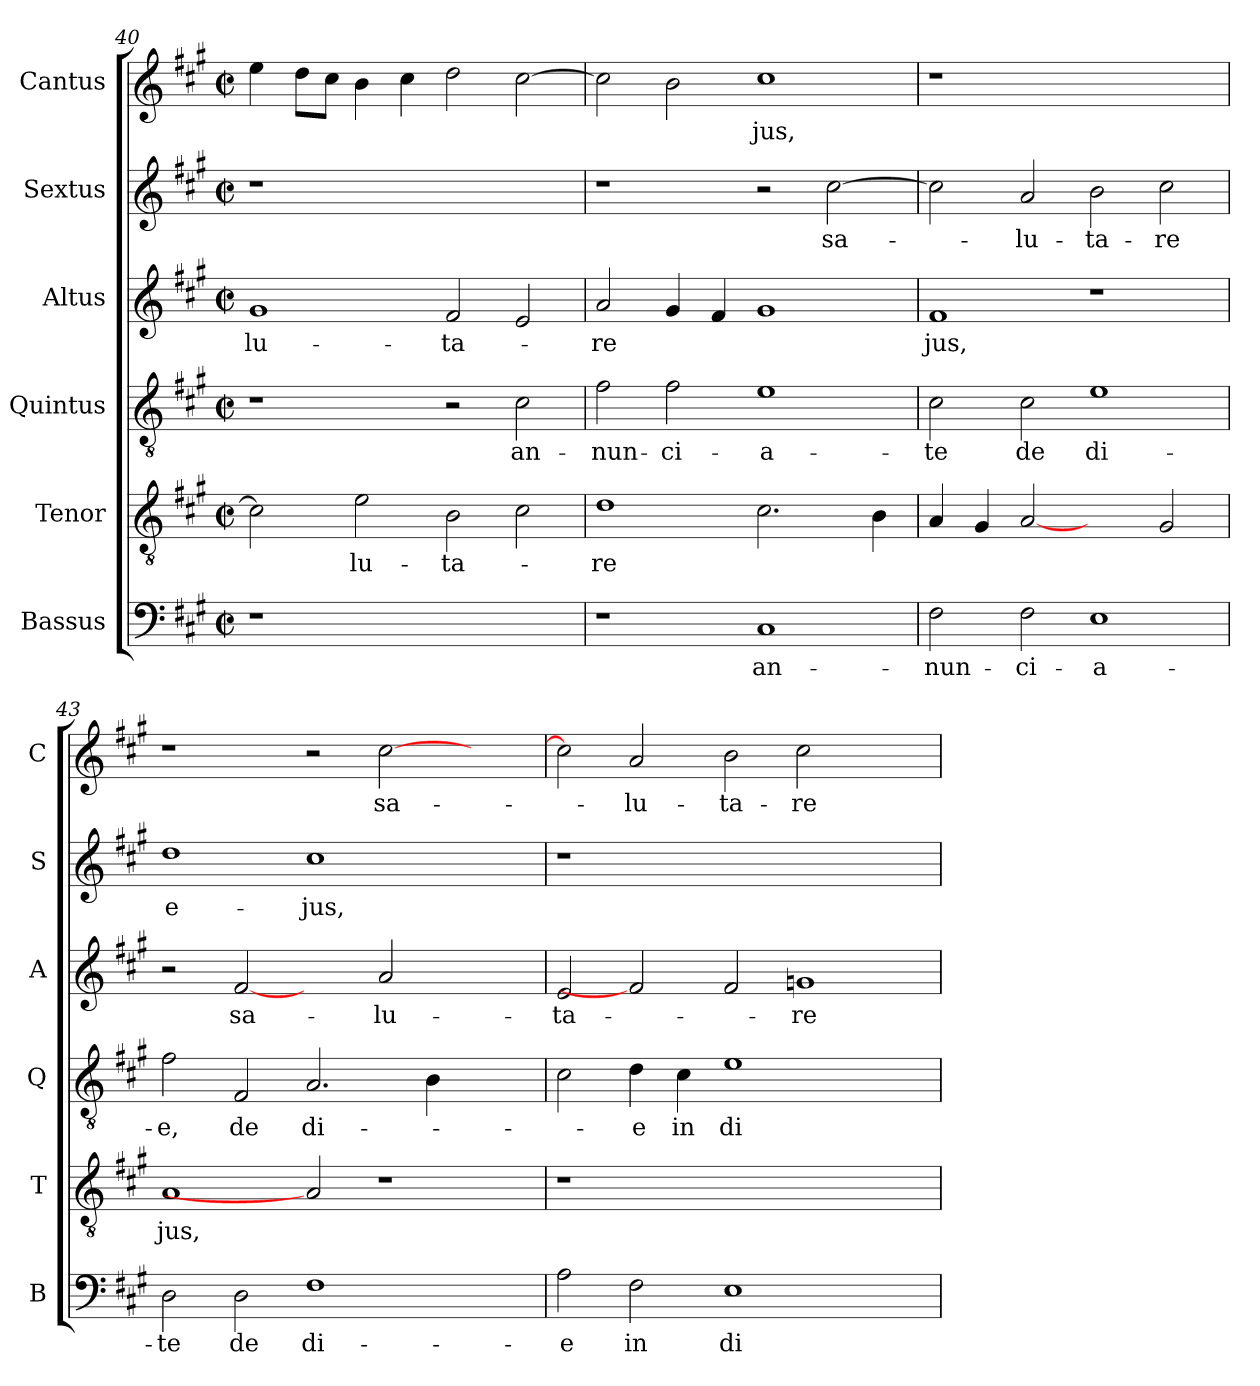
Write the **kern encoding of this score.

**kern	**text	**kern	**text	**kern	**text	**kern	**text	**kern	**text	**kern	**text
*part6	*part6	*part5	*part5	*part4	*part4	*part3	*part3	*part2	*part2	*part1	*part1
*staff6	*staff6	*staff5	*staff5	*staff4	*staff4	*staff3	*staff3	*staff2	*staff2	*staff1	*staff1
*I"Bassus	*	*I"Tenor	*	*I"Quintus	*	*I"Altus	*	*I"Sextus	*	*I"Cantus	*
*I'B	*	*I'T	*	*I'Q	*	*I'A	*	*I'S	*	*I'C	*
!!LO:LB:g=z
*clefF4	*	*clefGv2	*	*clefGv2	*	*clefG2	*	*clefG2	*	*clefG2	*
*k[f#c#g#]	*	*k[f#c#g#]	*	*k[f#c#g#]	*	*k[f#c#g#]	*	*k[f#c#g#]	*	*k[f#c#g#]	*
*A:	*	*A:	*	*A:	*	*A:	*	*A:	*	*A:	*
*M2/2	*	*M2/2	*	*M2/2	*	*M2/2	*	*M2/2	*	*M2/2	*
*met(c|)	*	*met(c|)	*	*met(c|)	*	*met(c|)	*	*met(c|)	*	*met(c|)	*
=40	=40	=40	=40	=40	=40	=40	=40	=40	=40	=40	=40
!	!	!	!	!	!	!	!LO:LY:b	!	!	!	!
1r	.	2c#\]	.	1r	.	1g#	-lu-	1r	.	4ee\	.
.	.	.	.	.	.	.	.	.	.	8dd\L	.
.	.	.	.	.	.	.	.	.	.	8cc#\J	.
!	!	!	!LO:LY:b	!	!	!	!	!	!	!	!
.	.	2e\	-lu-	.	.	.	.	.	.	4b\	.
.	.	.	.	.	.	.	.	.	.	4cc#\	.
!	!	!	!LO:LY:b	!	!	!	!	!	!	!	!
!	!	!	!	!	!	!	!LO:LY:b	!	!	!	!
1ryy	.	2B\	-ta-	2r	.	2f#/	-ta-	1ryy	.	2dd\	.
!	!	!	!	!	!LO:LY:b	!	!	!	!	!	!
.	.	2c#\	.	2c#\	an-	2e/	.	.	.	[2cc#\	.
=41	=41	=41	=41	=41	=41	=41	=41	=41	=41	=41	=41
!	!	!	!LO:LY:b	!	!	!	!	!	!	!	!
!	!	!	!	!	!LO:LY:b	!	!	!	!	!	!
!	!	!	!	!	!	!	!LO:LY:b	!	!	!	!
1r	.	1d	-re	2f#\	-nun-	2a/	-re	1r	.	2cc#\]	.
!	!	!	!	!	!LO:LY:b	!	!	!	!	!	!
.	.	.	.	2f#\	-ci-	4g#/	.	.	.	2b\	.
.	.	.	.	.	.	4f#/	.	.	.	.	.
!	!LO:LY:b	!	!	!	!	!	!	!	!	!	!
!	!	!	!	!	!LO:LY:b	!	!	!	!	!	!
!	!	!	!	!	!	!	!	!	!	!	!LO:LY:b
1C#	an-	2.c#\	.	1e	-a-	1g#	.	2r	.	1cc#	jus,
!	!	!	!	!	!	!	!	!	!LO:LY:b	!	!
.	.	.	.	.	.	.	.	[2cc#\	sa-	.	.
.	.	4B\	.	.	.	.	.	.	.	.	.
=42	=42	=42	=42	=42	=42	=42	=42	=42	=42	=42	=42
!	!LO:LY:b	!	!	!	!	!	!	!	!	!	!
!	!	!	!	!	!LO:LY:b	!	!	!	!	!	!
!	!	!	!	!	!	!	!LO:LY:b	!	!	!	!
2F#\	-nun-	4A/	.	2c#\	-te	1f#	jus,	2cc#\]	.	1r	.
.	.	4G#/	.	.	.	.	.	.	.	.	.
!	!LO:LY:b	!	!	!	!	!	!	!	!	!	!
!	!	!	!	!	!LO:LY:b	!	!	!	!	!	!
!	!	!	!	!	!	!	!	!	!LO:LY:b	!	!
2F#\	-ci-	[2A	.	2c#\	de	.	.	2a/	-lu-	.	.
!	!LO:LY:b	!	!	!	!	!	!	!	!	!	!
!	!	!	!	!	!LO:LY:b	!	!	!	!	!	!
!	!	!	!	!	!	!	!	!	!LO:LY:b	!	!
1E	-a-	2ryy	.	1e	di-	1r	.	2b\	-ta-	1ryy	.
!	!	!	!	!	!	!	!	!	!LO:LY:b	!	!
.	.	2G#/	.	.	.	.	.	2cc#\	-re	.	.
=43	=43	=43	=43	=43	=43	=43	=43	=43	=43	=43	=43
!	!LO:LY:b	!	!	!	!	!	!	!	!	!	!
!	!	!	!LO:LY:b	!	!	!	!	!	!	!	!
!	!	!	!	!	!LO:LY:b	!	!	!	!	!	!
!	!	!	!	!	!	!	!	!	!LO:LY:b	!	!
2D\	-te	1A	jus,	2f#\	-e,	2r	.	1dd	e-	1r	.
!	!LO:LY:b	!	!	!	!	!	!	!	!	!	!
!	!	!	!	!	!LO:LY:b	!	!	!	!	!	!
!	!	!	!	!	!	!	!LO:LY:b	!	!	!	!
2D\	de	.	.	2F#/	de	[2f#	sa-	.	.	.	.
!	!LO:LY:b	!	!	!	!	!	!	!	!	!	!
!	!	!	!	!	!LO:LY:b	!	!	!	!	!	!
!	!	!	!	!	!	!	!	!	!LO:LY:b	!	!
1F#	di-	2A]	.	2.A/	di-	2ryy	.	1cc#	-jus,	2r	.
!	!	!	!	!	!	!	!LO:LY:b	!	!	!	!
!	!	!	!	!	!	!	!	!	!	!	!LO:LY:b
.	.	1r	.	.	.	2a/	-lu-	.	.	[2cc#\	sa-
.	.	.	.	4B\	.	.	.	.	.	.	.
2ryy	.	.	.	2ryy	.	2ryy	.	2ryy	.	2ryy	.
!!LO:LB:g=z
=44	=44	=44	=44	=44	=44	=44	=44	=44	=44	=44	=44
!	!LO:LY:b	!	!	!	!	!	!	!	!	!	!
!	!	!	!	!	!	!	!LO:LY:b	!	!	!	!
2A\	-e	1r	.	2c#\	.	2e/	-ta-	1r	.	2cc#\]	.
!	!LO:LY:b	!	!	!	!	!	!	!	!	!	!
!	!	!	!	!	!LO:LY:b	!	!	!	!	!	!
!	!	!	!	!	!	!	!	!	!	!	!LO:LY:b
2F#\	in	.	.	4d\	-e	2f#]	.	.	.	2a/	-lu-
!	!	!	!	!	!LO:LY:b	!	!	!	!	!	!
.	.	.	.	4c#\	in	.	.	.	.	.	.
!	!LO:LY:b	!	!	!	!	!	!	!	!	!	!
!	!	!	!	!	!LO:LY:b	!	!	!	!	!	!
!	!	!	!	!	!	!	!	!	!	!	!LO:LY:b
1E	di-	1.ryy	.	1e	di-	2f#/	.	1.ryy	.	2b\	-ta-
!	!	!	!	!	!	!	!LO:LY:b	!	!	!	!
!	!	!	!	!	!	!	!	!	!	!	!LO:LY:b
.	.	.	.	.	.	1gn	-re	.	.	2cc#\	-re
2ryy	.	.	.	2ryy	.	.	.	.	.	2ryy	.
=	=	=	=	=	=	=	=	=	=	=	=
*-	*-	*-	*-	*-	*-	*-	*-	*-	*-	*-	*-
